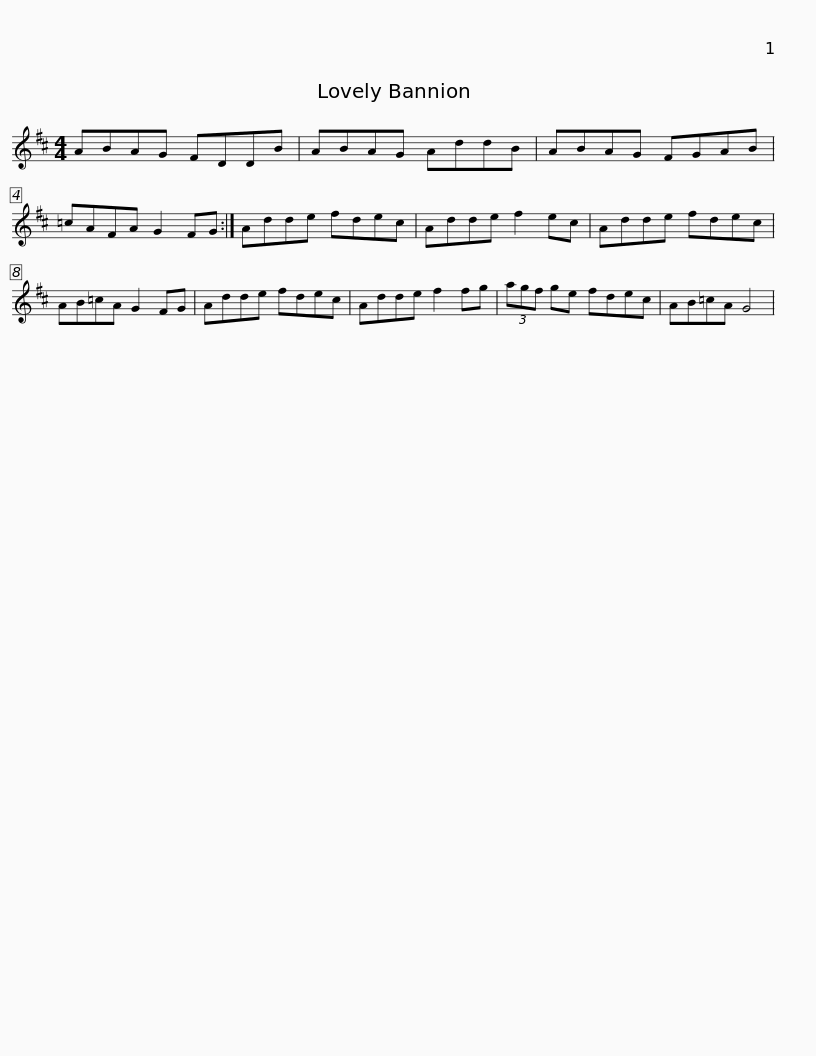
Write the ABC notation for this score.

X:1
L:1/8
M:4/4
I:linebreak $
K:D
V:1 treble
V:1
 ABAG FDDB | ABAG AddB | ABAG FGAB | =cAFA G2 FG :| Adde fdec |$ %5
 Adde f2 ec | Adde fdec | AB=cA G2 FG | Adde fdec | Adde f2 fg |$ %10
 (3agf ge fdec | AB=cA G4 | %12
